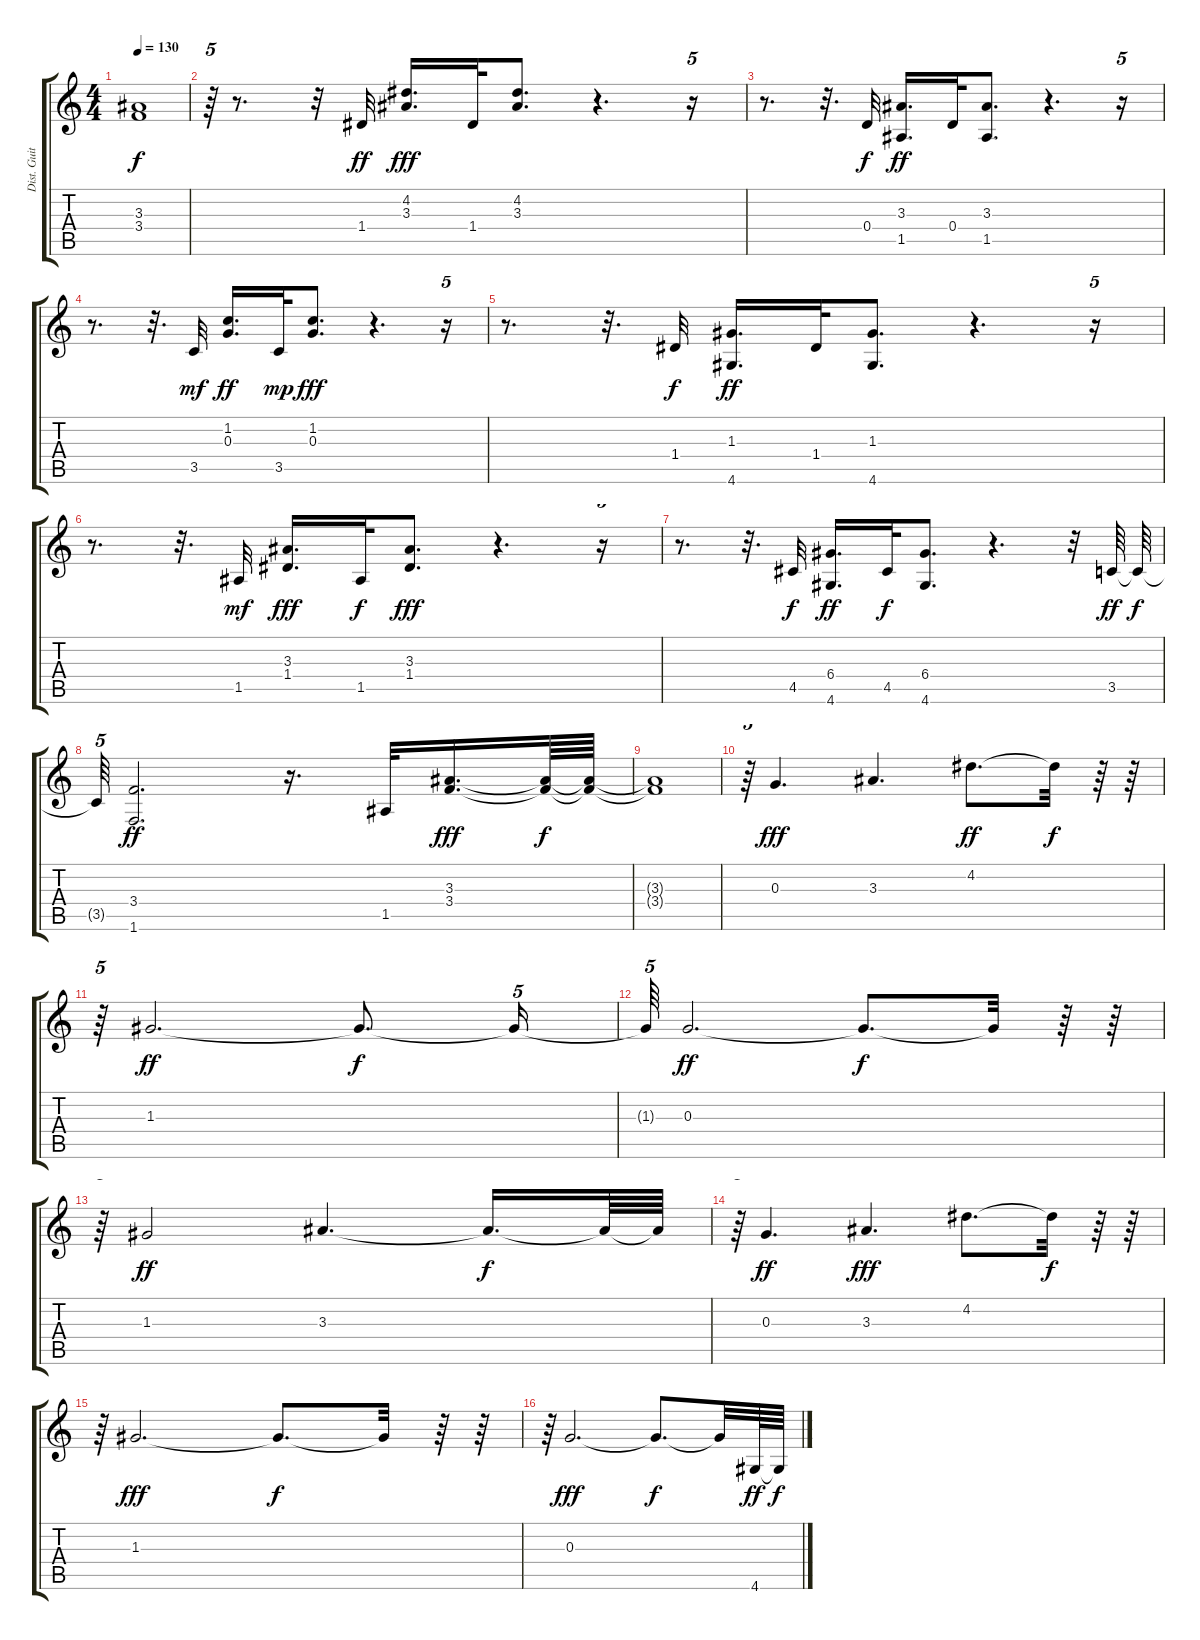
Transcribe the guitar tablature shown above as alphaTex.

\track ("Dist. Guitar" "Dist. Guit") {instrument electricguitarclean}
\staff {score tabs}
\tuning (E4 B3 G3 D3 A2 E2) {hide}
\ts (4 4)
\tempo 130
\clef g2
\ks c
(3.3{t} 3.4{t}).1{dy f} |
r.64{tu (5 4)} r.8{d} r.32 1.4.32{dy ff} (4.2 3.3).16{d dy fff} 1.4.32 (4.2 3.3).8{d} r.4{d} r.16{tu (5 4)} |
r.8{d} r.32{d} 0.4.32{dy f} (3.3 1.5).16{d dy ff} 0.4.32 (3.3 1.5).8{d} r.4{d} r.16{tu (5 4)} |
r.8{d} r.32{d} 3.5.32{dy mf} (1.2 0.3).16{d dy ff} 3.5.32{dy mp} (1.2 0.3).8{d dy fff} r.4{d} r.16{tu (5 4)} |
r.8{d} r.32{d} 1.4.32{dy f} (1.3 4.6).16{d dy ff} 1.4.32 (1.3 4.6).8{d} r.4{d} r.16{tu (5 4)} |
r.8{d} r.32{d} 1.5.32{dy mf} (3.3 1.4).16{d dy fff} 1.5.32{dy f} (3.3 1.4).8{d dy fff} r.4{d} r.16{tu (5 4)} |
r.8{d} r.32{d} 4.5.32{dy f} (6.4 4.6).16{d dy ff} 4.5.32{dy f} (6.4 4.6).8{d} r.4{d} r.32 3.5.64{dy ff} 3.5{t}.64{dy f} |
3.5{t}.64{tu (5 4)} (3.4 1.6).2{d dy ff} r.16{d} 1.5.32 (3.3 3.4).16{d dy fff} (3.3{t} 3.4{t}).64{dy f} (3.3{t} 3.4{t}).64 |
(3.3{t} 3.4{t}).1 |
r.64{tu (5 4)} 0.3.4{d dy fff} 3.3.4{d} 4.2.8{d dy ff} 4.2{t}.32{dy f} r.64 r.64 |
r.64{tu (5 4)} 1.3.2{d dy ff} 1.3{t}.8{d dy f} 1.3{t}.16{tu (5 4)} |
1.3{t}.64{tu (5 4)} 0.3.2{d dy ff} 0.3{t}.8{d dy f} 0.3{t}.32 r.64 r.64 |
r.64{tu (5 4)} 1.3.2{dy ff} 3.3.4{d} 3.3{t}.16{d dy f} 3.3{t}.64 3.3{t}.64 |
r.64{tu (5 4)} 0.3.4{d dy ff} 3.3.4{d dy fff} 4.2.8{d} 4.2{t}.32{dy f} r.64 r.64 |
r.64{tu (5 4)} 1.3.2{d dy fff} 1.3{t}.8{d dy f} 1.3{t}.32 r.64 r.64 |
r.64{tu (5 4)} 0.3.2{d dy fff} 0.3{t}.8{d dy f} 0.3{t}.32 4.6.64{dy ff} 4.6{t}.64{dy f}
